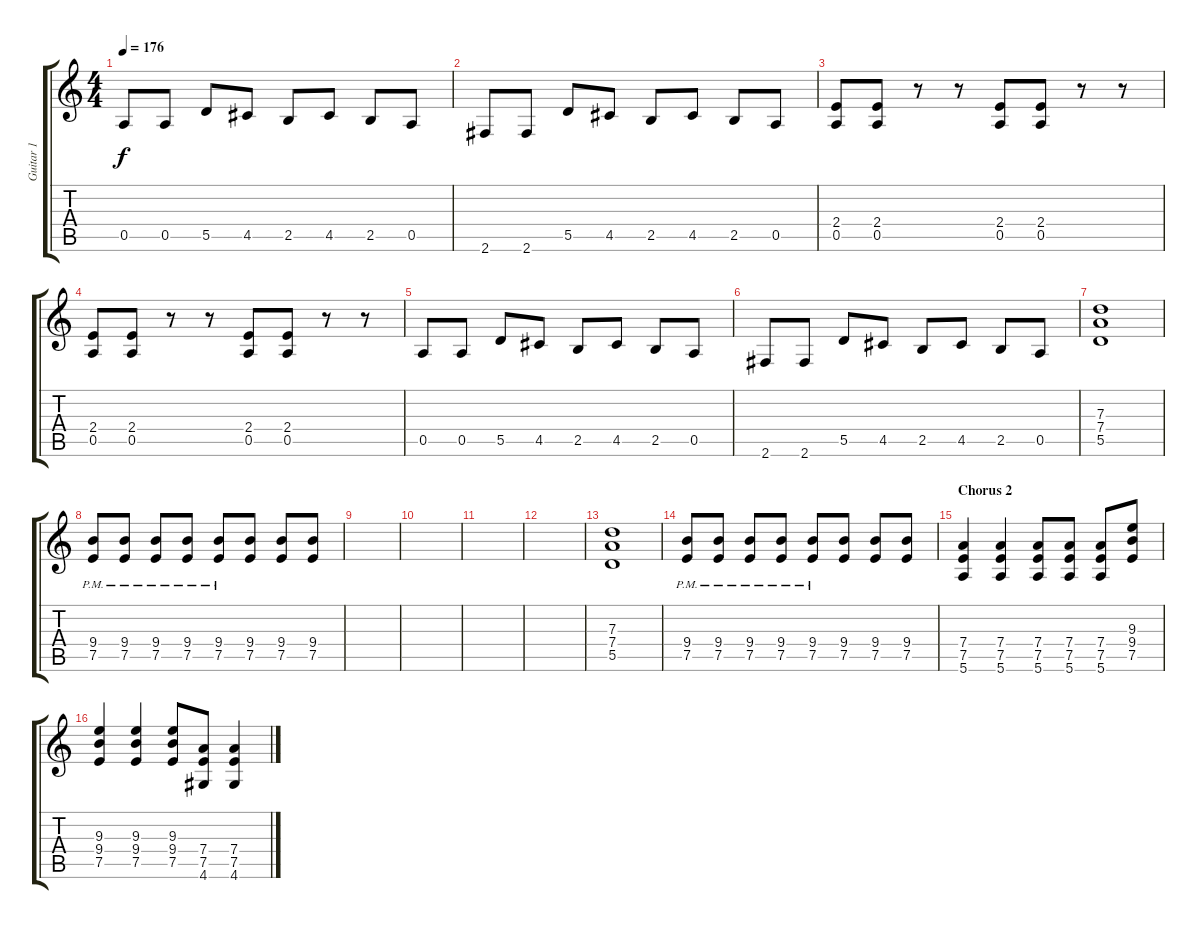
\track ("Guitar 1" "Guitar 1") {instrument distortionguitar}
\staff {score tabs}
\tuning (E4 B3 G3 D3 A2 E2) {hide}
\ts (4 4)
\tempo 176
\clef g2
\ks c
0.5.8{dy f} 0.5.8 5.5.8 4.5.8 2.5.8 4.5.8 2.5.8 0.5.8 |
2.6.8 2.6.8 5.5.8 4.5.8 2.5.8 4.5.8 2.5.8 0.5.8 |
(2.4 0.5).8 (2.4 0.5).8 r.8 r.8 (2.4 0.5).8 (2.4 0.5).8 r.8 r.8 |
(2.4 0.5).8 (2.4 0.5).8 r.8 r.8 (2.4 0.5).8 (2.4 0.5).8 r.8 r.8 |
0.5.8 0.5.8 5.5.8 4.5.8 2.5.8 4.5.8 2.5.8 0.5.8 |
2.6.8 2.6.8 5.5.8 4.5.8 2.5.8 4.5.8 2.5.8 0.5.8 |
(7.3 7.4 5.5).1 |
(9.4{pm} 7.5{pm}).8 (9.4{pm} 7.5{pm}).8 (9.4{pm} 7.5).8 (9.4{pm} 7.5).8 (9.4{pm} 7.5).8 (9.4 7.5).8 (9.4 7.5).8 (9.4 7.5).8 |
|
|
|
|
(7.3 7.4 5.5).1 |
(9.4{pm} 7.5{pm}).8 (9.4{pm} 7.5{pm}).8 (9.4{pm} 7.5).8 (9.4{pm} 7.5).8 (9.4{pm} 7.5).8 (9.4 7.5).8 (9.4 7.5).8 (9.4 7.5).8 |
\section ("" "Chorus 2")
(7.4 7.5 5.6).4 (7.4 7.5 5.6).4 (7.4 7.5 5.6).8 (7.4 7.5 5.6).8 (7.4 7.5 5.6).8 (9.3 9.4 7.5).8 |
(9.3 9.4 7.5).4 (9.3 9.4 7.5).4 (9.3 9.4 7.5).8 (7.4 7.5 4.6).8 (7.4 7.5 4.6).4
